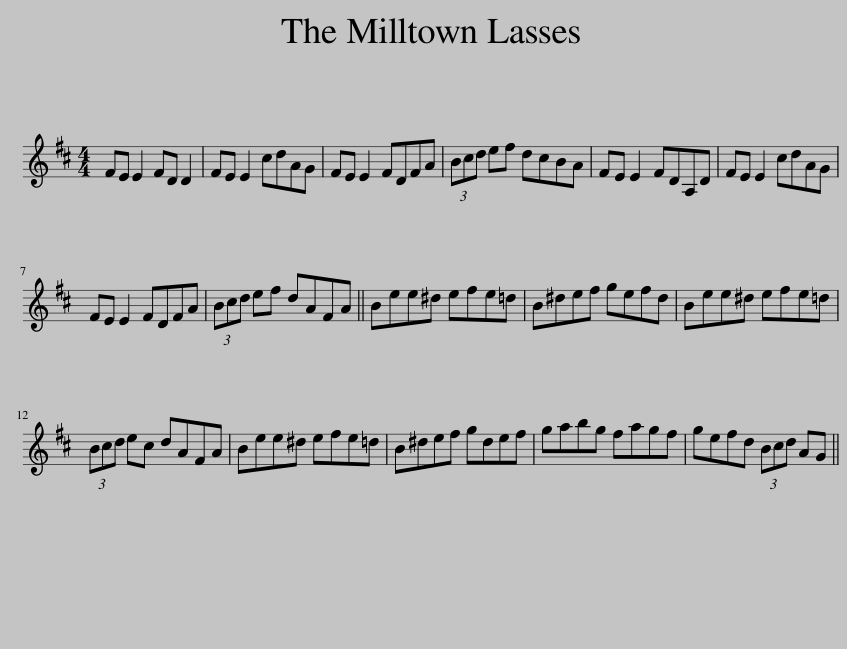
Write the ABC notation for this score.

X:1
L:1/8
M:4/4
I:linebreak $
K:D
V:1 treble
V:1
 FE E2 FD D2 | FE E2 cdAG | FE E2 FDFA | (3Bcd ef dcBA | FE E2 FDA,D | %5
 FE E2 cdAG |$ FE E2 FDFA | (3Bcd ef dAFA || Bee^d efe=d | B^def gefd | %10
 Bee^d efe=d |$ (3Bcd ec dAFA | Bee^d efe=d | B^def gdef | gabg fagf | %15
 gefd (3Bcd AG || %16
